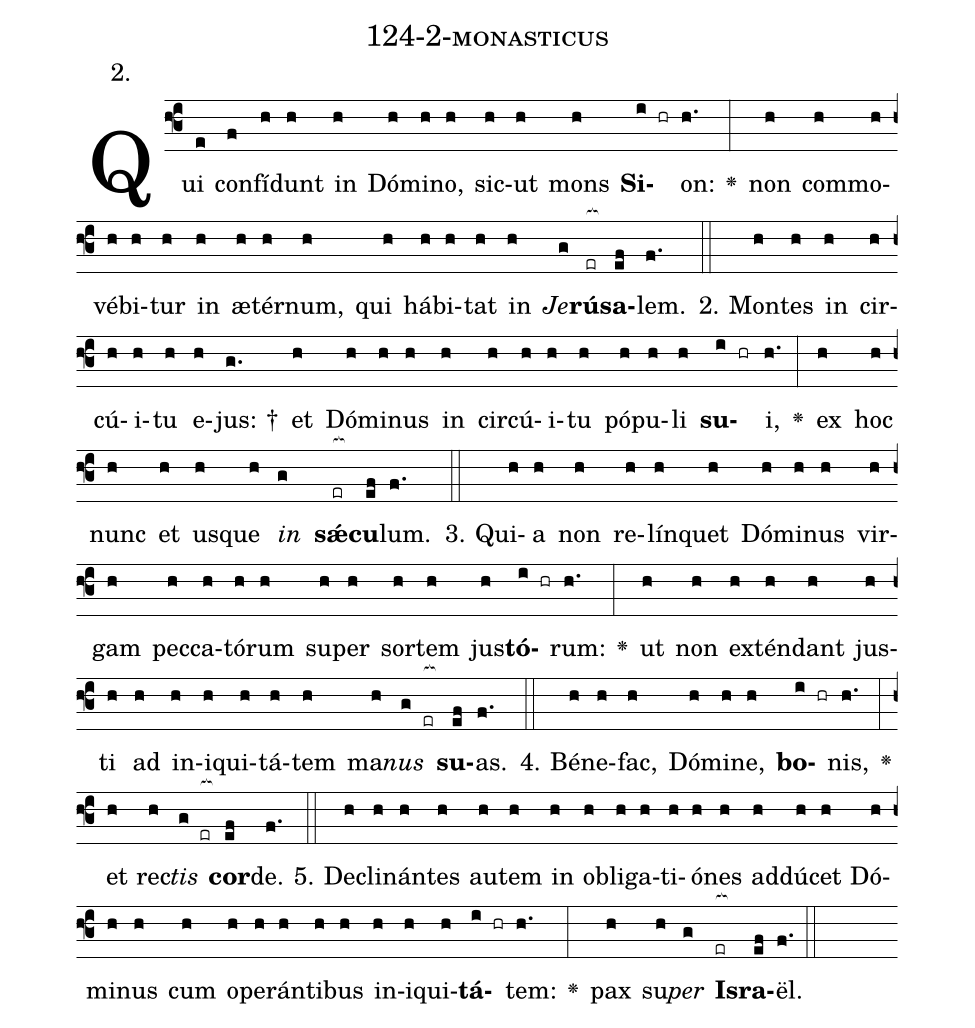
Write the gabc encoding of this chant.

name: 124-2-monasticus;
annotation: 2.;
%%
(f3)Qui(e) con(f)fí(h)dunt(h) in(h) Dó(h)mi(h)no,(h) sic(h)ut(h) mons(h) <b>Si</b>(i hr)on:(h.) <v>\greheightstar</v>(:) non(h) com(h)mo(h)vé(h)bi(h)tur(h) in(h) æ(h)tér(h)num,(h) qui(h) há(h)bi(h)tat(h) in(h) <i>Je</i>(g)<b>rú</b>(er[ocb:1{])<b>sa</b>(ef[ocb:0}])lem.(f.) (::)
2. Mon(h)tes(h) in(h) cir(h)cú(h)i(h)tu(h) e(h)jus: †(g.) et(h) Dó(h)mi(h)nus(h) in(h) cir(h)cú(h)i(h)tu(h) pó(h)pu(h)li(h) <b>su</b>(i hr)i,(h.) <v>\greheightstar</v>(:) ex(h) hoc(h) nunc(h) et(h) us(h)que(h) <i>in</i>(g) <b>sǽ</b>(er[ocb:1{])<b>cu</b>(ef[ocb:0}])lum.(f.) (::)
3. Qui(h)a(h) non(h) re(h)lín(h)quet(h) Dó(h)mi(h)nus(h) vir(h)gam(h) pec(h)ca(h)tó(h)rum(h) su(h)per(h) sor(h)tem(h) jus(h)<b>tó</b>(i hr)rum:(h.) <v>\greheightstar</v>(:) ut(h) non(h) ex(h)tén(h)dant(h) jus(h)ti(h) ad(h) in(h)i(h)qui(h)tá(h)tem(h) ma(h)<i>nus</i>(g er[ocb:1{]) <b>su</b>(ef[ocb:0}])as.(f.) (::)
4. Bé(h)ne(h)fac,(h) Dó(h)mi(h)ne,(h) <b>bo</b>(i hr)nis,(h.) <v>\greheightstar</v>(:) et(h) rec(h)<i>tis</i>(g er[ocb:1{]) <b>cor</b>(ef[ocb:0}])de.(f.) (::)
5. De(h)cli(h)nán(h)tes(h) au(h)tem(h) in(h) ob(h)li(h)ga(h)ti(h)ó(h)nes(h) ad(h)dú(h)cet(h) Dó(h)mi(h)nus(h) cum(h) o(h)pe(h)rán(h)ti(h)bus(h) in(h)i(h)qui(h)<b>tá</b>(i hr)tem:(h.) <v>\greheightstar</v>(:) pax(h) su(h)<i>per</i>(g) <b>Is</b>(er[ocb:1{])<b>ra</b>(ef[ocb:0}])ël.(f.) (::)
